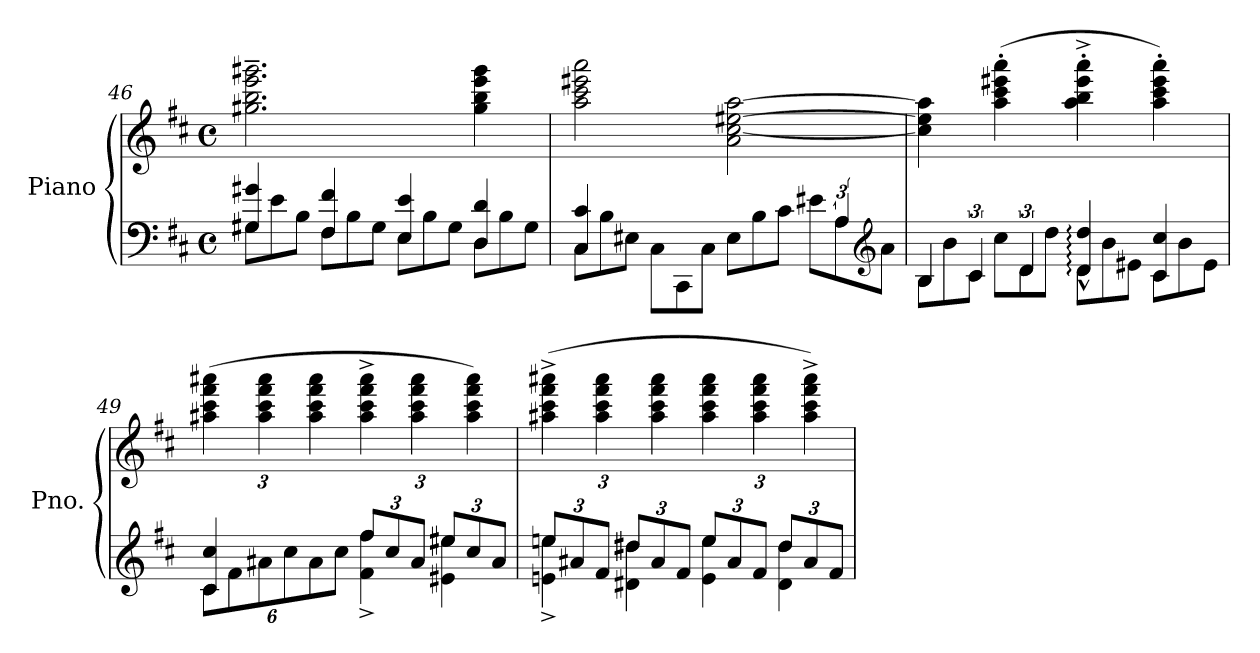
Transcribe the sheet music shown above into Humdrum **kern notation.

**kern	**kern	**dynam
*part1	*part1	*part1
*staff2	*staff1	*staff1/2
*I"Piano	*	*
*I'Pno.	*	*
*clefF4	*clefG2	*
*k[f#c#]	*k[f#c#]	*
*M4/4	*M4/4	*
*met(c)	*met(c)	*
*Xtuplet	*	*
=46	=46	=46
*^	*	*
12G#X\L	4G#/ 4g#X/	2.gg#X\~ 2.bb\~ 2.eee\~ 2.ggg#X\~	.
12e\	.	.	.
12B\J	.	.	.
12F#\L	4F#/ 4f#/	.	.
12B\	.	.	.
12G#\J	.	.	.
12E\L	4E/ 4e/	.	.
12B\	.	.	.
12G#\J	.	.	.
*	*	*MM140	*
12D\L	4D/ 4d/	4gg#\ 4bb\ 4eee\ 4ggg#\	.
12B\	.	.	.
12G#\J	.	.	.
!!LO:LB:g=z
=47	=47	=47	=47
*	*	*MM160	*
12C#\L	4C#/ 4c#/	2aa\ 2ccc#\ 2eee#X\ 2aaa\	.
12B\	.	.	.
12E#X\J	.	.	.
12C#\L	4ryy	.	.
12CC#\	.	.	.
12C#\J	.	.	.
12E#\L	4ryy	2a\ [2cc#\ [2ee#X\ [2aa\	.
12B\	.	.	.
12c#\J	.	.	.
*	*tuplet	*	*
12e#X\L	12rDDDyy	.	.
12A\	6A/	.	.
*clefG2	*	*	*
12a\J	.	.	.
=48	=48	=48	=48
*	*^	*	*
*Xtuplet	*	*tuplet	*	*
12B\L	4B/	12ryy	4cc#\] 4ee#\] 4aa\]	.
12b\	.	12ryy	.	.
12c#\J	.	6c#/	.	.
*Xtuplet	*tuplet	*	*	*
12cc#\L	12ryy	.	(4aa\' 4ccc#\' 4eee#X\' 4aaa\'	.
12d\	6d/	12ryy	.	.
12dd\J	.	12ryy	.	.
*Xtuplet	*	*	*	*
*	*	*	*MM140	*
12d\L	4d/:^^ 4dd/:^^	2ryy	4aa\'^ 4bb\'^ 4eee#\'^ 4aaa\'^	.
12b\	.	.	.	.
12e#X\J	.	.	.	.
*	*	*	*MM120	*
12c#\L	4c#/ 4cc#/	.	4aa\' 4ccc#\' 4eee#\' 4aaa\')	.
12b\	.	.	.	.
12e#\J	.	.	.	.
*	*v	*v	*	*
=49	=49	=49	=49
*	*	*Xbrackettup	*
*v	*v	*	*
*	*MM140	*
*^	*	*
!	!	!	!LO:DY:b
12c#\L	4c#/ 4cc#/	(6aa#X\ 6ccc#\ 6fff#\ 6aaa#X\	other-dynamics
12f#\	.	.	.
12a#X\	.	6aa#\ 6ccc#\ 6fff#\ 6aaa#\	.
12cc#\	4ryy	.	.
*	*	*MM160	*
12a#\	.	6aa#\ 6ccc#\ 6fff#\ 6aaa#\	.
12cc#\J	.	.	.
12ff#/L	4f#\^ 4ff#\^	6aa#\^ 6ccc#\^ 6fff#\^ 6aaa#\^	.
12cc#/	.	.	.
12a#/J	.	6aa#\ 6ccc#\ 6fff#\ 6aaa#\	.
12ee#X/L	4e#X\ 4ee#\	.	.
12cc#/	.	6aa#\ 6ccc#\ 6fff#\ 6aaa#\)	.
12a#/J	.	.	.
=50	=50	=50	=50
*	*	*MM180	*
12een/L	4en\^ 4ee\^	(6aa#X\^ 6ccc#\^ 6fff#\^ 6aaa#X\^	.
12a#X/	.	.	.
12f#/J	.	6aa#\ 6ccc#\ 6fff#\ 6aaa#\	.
12dd#X/L	4d#X\ 4dd#\	.	.
12a#/	.	6aa#\ 6ccc#\ 6fff#\ 6aaa#\	.
12f#/J	.	.	.
*	*	*MM190	*
12ee/L	4e\ 4ee\	6aa#\ 6ccc#\ 6fff#\ 6aaa#\	.
12a#/	.	.	.
12f#/J	.	6aa#\ 6ccc#\ 6fff#\ 6aaa#\	.
12dd#/L	4d#\ 4dd#\	.	.
12a#/	.	6aa#\^ 6ccc#\^ 6fff#\^ 6aaa#\^)	.
12f#/J	.	.	.
*v	*v	*	*
=	=	=
*-	*-	*-
